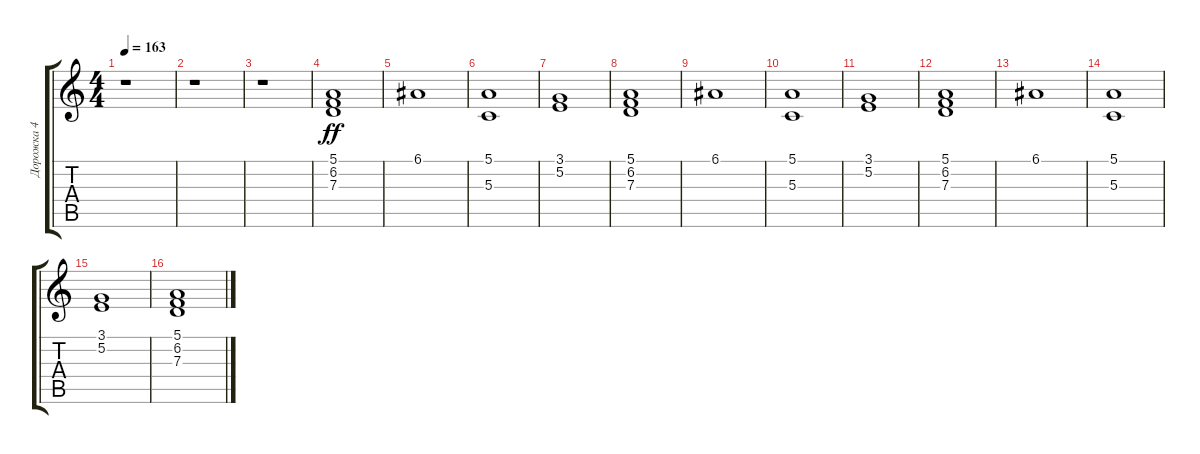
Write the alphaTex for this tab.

\track ("Дорожка 4" "Дорожка 4") {instrument choiraahs}
\staff {score tabs}
\tuning (E4 B3 G3 D3 A2 E2) {hide}
\ts (4 4)
\tempo 163
\clef g2
\ks c
r.1{dy ff} |
r.1 |
r.1 |
(5.1 6.2 7.3).1 |
6.1.1 |
(5.1 5.3).1 |
(3.1 5.2).1 |
(5.1 6.2 7.3).1 |
6.1.1 |
(5.1 5.3).1 |
(3.1 5.2).1 |
(5.1 6.2 7.3).1 |
6.1.1 |
(5.1 5.3).1 |
(3.1 5.2).1 |
(5.1 6.2 7.3).1
